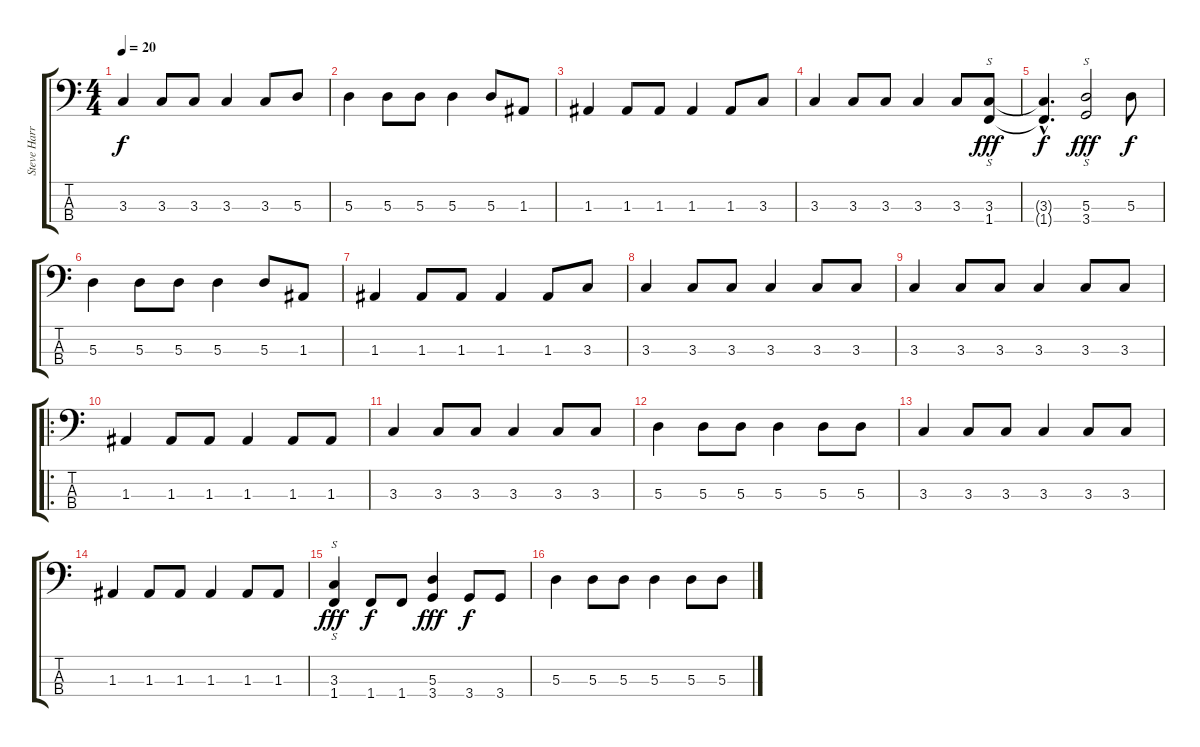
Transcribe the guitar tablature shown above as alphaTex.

\track ("Steve Harris" "Steve Harr") {instrument electricbasspick}
\staff {score tabs}
\tuning (G2 D2 A1 E1) {hide}
\ts (4 4)
\tempo 20
\clef f4
\ks c
3.3.4{dy f} 3.3.8 3.3.8 3.3.4 3.3.8 5.3.8 |
5.3.4 5.3.8 5.3.8 5.3.4 5.3.8 1.3.8 |
1.3.4 1.3.8 1.3.8 1.3.4 1.3.8 3.3.8 |
3.3.4 3.3.8 3.3.8 3.3.4 3.3.8 (3.3 1.4).8{s dy fff instrument slapbass1} |
(3.3{hac t} 1.4{hac t}).4{d dy f} (5.3 3.4).2{s dy fff} 5.3.8{dy f instrument electricbasspick} |
5.3.4 5.3.8 5.3.8 5.3.4 5.3.8 1.3.8 |
1.3.4 1.3.8 1.3.8 1.3.4 1.3.8 3.3.8 |
3.3.4 3.3.8 3.3.8 3.3.4 3.3.8 3.3.8 |
3.3.4 3.3.8 3.3.8 3.3.4 3.3.8 3.3.8 |
\ro
1.3.4 1.3.8 1.3.8 1.3.4 1.3.8 1.3.8 |
3.3.4 3.3.8 3.3.8 3.3.4 3.3.8 3.3.8 |
5.3.4 5.3.8 5.3.8 5.3.4 5.3.8 5.3.8 |
3.3.4 3.3.8 3.3.8 3.3.4 3.3.8 3.3.8 |
1.3.4 1.3.8 1.3.8 1.3.4 1.3.8 1.3.8 |
(3.3 1.4).4{s dy fff instrument slapbass1} 1.4.8{dy f instrument electricbasspick} 1.4.8 (5.3 3.4).4{dy fff instrument slapbass1} 3.4.8{dy f instrument electricbasspick} 3.4.8 |
5.3.4 5.3.8 5.3.8 5.3.4 5.3.8 5.3.8
